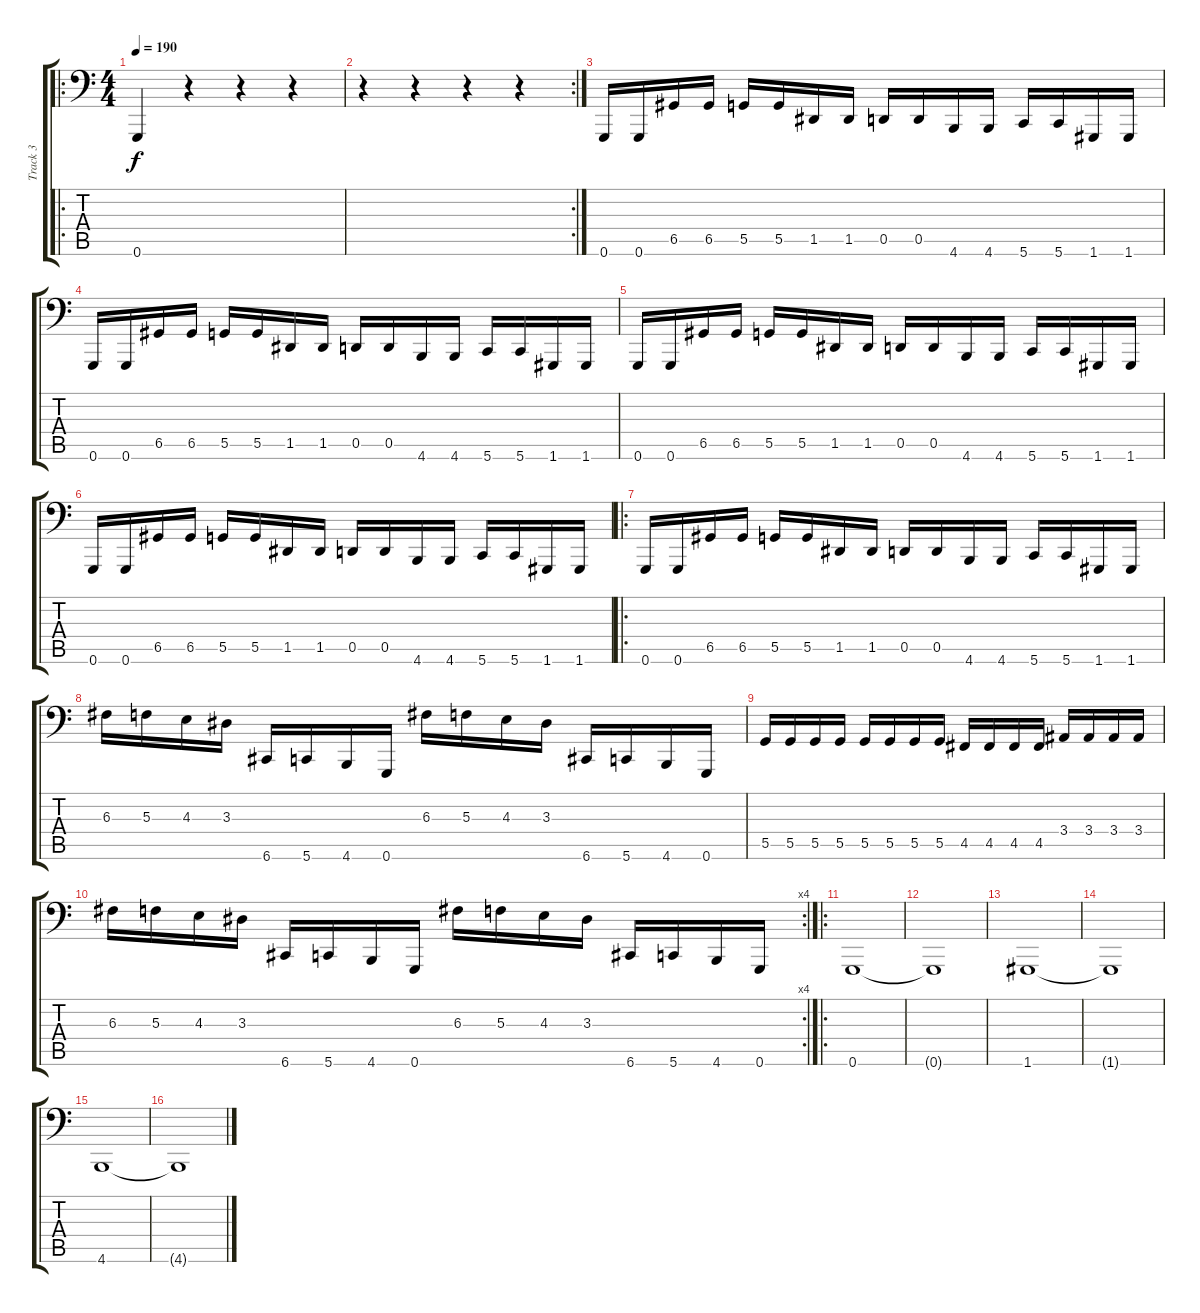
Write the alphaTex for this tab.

\track ("Track 3" "Track 3") {instrument electricbasspick}
\staff {score tabs}
\tuning (A2 E2 C2 G1 D1 G0) {hide}
\ro
\ts (4 4)
\tempo 190
\clef f4
\ks c
0.6.4{dy f instrument electricbasspick} r.4 r.4 r.4 |
\rc 2
r.4 r.4 r.4 r.4 |
0.6.16 0.6.16 6.5.16 6.5.16 5.5.16 5.5.16 1.5.16 1.5.16 0.5.16 0.5.16 4.6.16 4.6.16 5.6.16 5.6.16 1.6.16 1.6.16 |
0.6.16 0.6.16 6.5.16 6.5.16 5.5.16 5.5.16 1.5.16 1.5.16 0.5.16 0.5.16 4.6.16 4.6.16 5.6.16 5.6.16 1.6.16 1.6.16 |
0.6.16 0.6.16 6.5.16 6.5.16 5.5.16 5.5.16 1.5.16 1.5.16 0.5.16 0.5.16 4.6.16 4.6.16 5.6.16 5.6.16 1.6.16 1.6.16 |
0.6.16 0.6.16 6.5.16 6.5.16 5.5.16 5.5.16 1.5.16 1.5.16 0.5.16 0.5.16 4.6.16 4.6.16 5.6.16 5.6.16 1.6.16 1.6.16 |
\ro
0.6.16 0.6.16 6.5.16 6.5.16 5.5.16 5.5.16 1.5.16 1.5.16 0.5.16 0.5.16 4.6.16 4.6.16 5.6.16 5.6.16 1.6.16 1.6.16 |
6.3.16 5.3.16 4.3.16 3.3.16 6.6.16 5.6.16 4.6.16 0.6.16 6.3.16 5.3.16 4.3.16 3.3.16 6.6.16 5.6.16 4.6.16 0.6.16 |
5.5.16 5.5.16 5.5.16 5.5.16 5.5.16 5.5.16 5.5.16 5.5.16 4.5.16 4.5.16 4.5.16 4.5.16 3.4.16 3.4.16 3.4.16 3.4.16 |
\rc 4
6.3.16 5.3.16 4.3.16 3.3.16 6.6.16 5.6.16 4.6.16 0.6.16 6.3.16 5.3.16 4.3.16 3.3.16 6.6.16 5.6.16 4.6.16 0.6.16 |
\ro
0.6.1 |
0.6{t}.1 |
1.6.1 |
1.6{t}.1 |
4.6.1 |
4.6{t}.1
